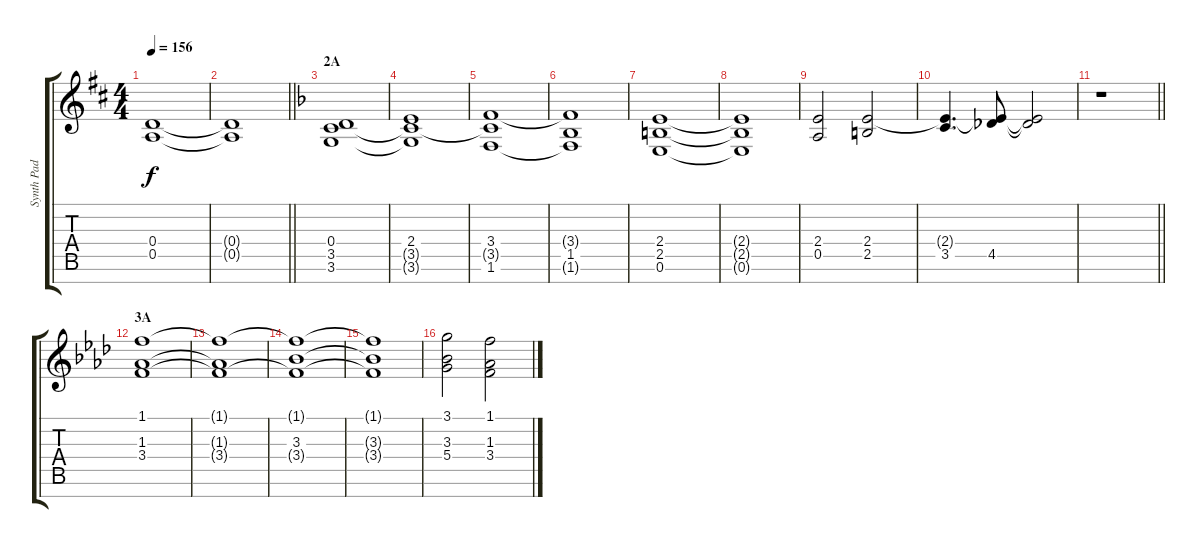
\track ("Synth Pad II" "Synth Pad ") {instrument pad2warm}
\staff {score tabs}
\tuning (E5 B4 G4 D4 A3 E3 B2) {hide}
\ts (4 4)
\tempo 156
\clef g2
\ks d
(0.4 0.5{t}).1{dy f} |
\barLineRight lightlight
(0.4{t} 0.5{t}).1 |
\section ("" "2A")
\ks f
(0.4 3.5 3.6).1 |
(2.4 3.5{t} 3.6{t}).1 |
(3.4 3.5{t} 1.6).1 |
(3.4{t} 1.5 1.6{t}).1 |
(2.4 2.5 0.6).1 |
(2.4{t} 2.5{t} 0.6{t}).1 |
(2.4 0.5).2 (2.4 2.5).2 |
(2.4{t} 3.5).4{d} (2.4{t} 4.5).8 (2.4{t} 4.5{t}).2 |
\barLineRight lightlight
r.1 |
\section ("" "3A")
\ks ab
(1.1 1.3 3.4).1 |
(1.1{t} 1.3{t} 3.4{t}).1 |
(1.1{t} 3.3 3.4{t}).1 |
(1.1{t} 3.3{t} 3.4{t}).1 |
(3.1 3.3 5.4).2 (1.1 1.3 3.4).2
